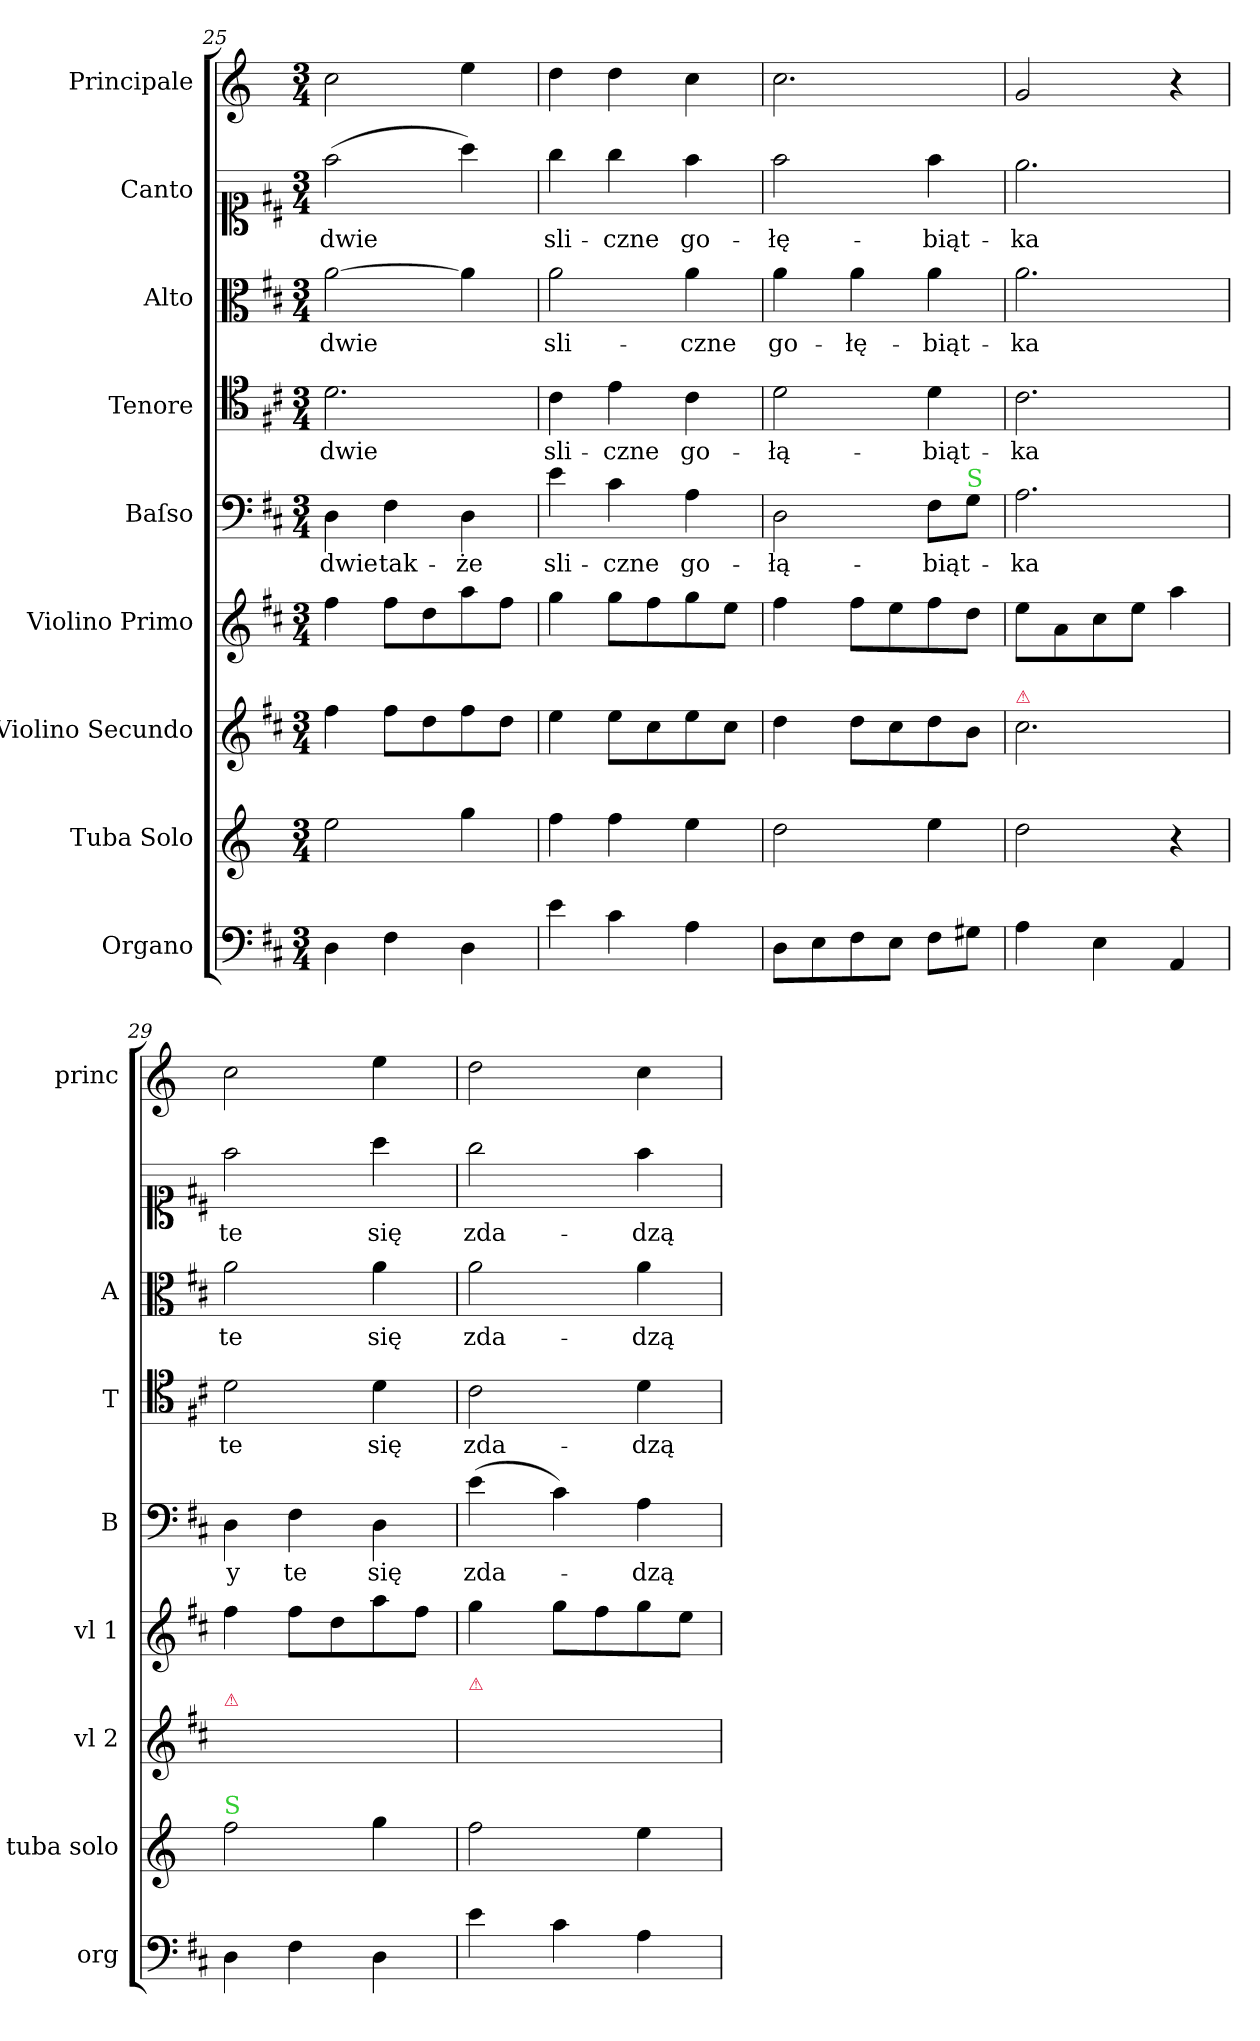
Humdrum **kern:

**kern	**kern	**kern	**kern	**kern	**text	**kern	**text	**kern	**text	**kern	**text	**kern
*part9	*part8	*part7	*part6	*part5	*part5	*part4	*part4	*part3	*part3	*part2	*part2	*part1
*staff9	*staff8	*staff7	*staff6	*staff5	*staff5	*staff4	*staff4	*staff3	*staff3	*staff2	*staff2	*staff1
*I"Organo	*I"Tuba Solo	*I"Violino Secundo	*I"Violino Primo	*I"Baſso	*	*I"Tenore	*	*I"Alto	*	*I"Canto	*	*I"Principale
*I'org	*I'tuba solo	*I'vl 2	*I'vl 1	*I'B	*	*I'T	*	*I'A	*	*	*	*I'princ
*clefF4	*clefG2	*clefG2	*clefG2	*clefF4	*	*clefC4	*	*clefC3	*	*clefC1	*	*clefG2
*	*ITrd-1c-2	*	*	*	*	*	*	*	*	*	*	*ITrd-1c-2
*k[f#c#]	*k[f#c#]	*k[f#c#]	*k[f#c#]	*k[f#c#]	*	*k[f#c#]	*	*k[f#c#]	*	*k[f#c#]	*	*k[f#c#]
*M3/4	*M3/4	*M3/4	*M3/4	*M3/4	*	*M3/4	*	*M3/4	*	*M3/4	*	*M3/4
=25	=25	=25	=25	=25	=25	=25	=25	=25	=25	=25	=25	=25
4D\	2ff#\	4ff#\	4ff#\	4D\	dwie	2.d\	dwie	[2a\	dwie	(>2ff#\	dwie	2dd\
4F#\	.	8ff#\L	8ff#\L	4F#\	tak-	.	.	.	.	.	.	.
.	.	8dd\	8dd\	.	.	.	.	.	.	.	.	.
4D\	4aa\	8ff#\	8aa\	4D\	-że	.	.	4a\]	.	4aa\)	.	4ff#\
.	.	8dd\J	8ff#\J	.	.	.	.	.	.	.	.	.
=26	=26	=26	=26	=26	=26	=26	=26	=26	=26	=26	=26	=26
4e\	4gg\	4ee\	4gg\	4e\	sli-	4c#\	sli-	2a\	sli-	4gg\	sli-	4ee\
4c#\	4gg\	8ee\L	8gg\L	4c#\	-czne	4e\	-czne	.	.	4gg\	-czne	4ee\
.	.	8cc#\	8ff#\	.	.	.	.	.	.	.	.	.
4A\	4ff#\	8ee\	8gg\	4A\	go-	4c#\	go-	4a\	-czne	4ff#\	go-	4dd\
.	.	8cc#\J	8ee\J	.	.	.	.	.	.	.	.	.
=27	=27	=27	=27	=27	=27	=27	=27	=27	=27	=27	=27	=27
8D\L	2ee\	4dd\	4ff#\	2D\	-łą-	2d\	-łą-	4a\	go-	2ff#\	-łę-	2.dd\
8E\	.	.	.	.	.	.	.	.	.	.	.	.
8F#\	.	8dd\L	8ff#\L	.	.	.	.	4a\	-łę-	.	.	.
8E\J	.	8cc#\	8ee\	.	.	.	.	.	.	.	.	.
8F#\L	4ff#\	8dd\	8ff#\	8F#\L	-biąt-	4d\	-biąt-	4a\	-biąt-	4ff#\	-biąt-	.
!	!	!	!	!LO:TX:a:color=limegreen:t=S	!	!	!	!	!	!	!	!
8G#X\J	.	8b\J	8dd\J	8G\J	.	.	.	.	.	.	.	.
=28	=28	=28	=28	=28	=28	=28	=28	=28	=28	=28	=28	=28
!	!	!LO:TX:a:color=crimson:t=⚠	!	!	!	!	!	!	!	!	!	!
4A\	2ee\	2.cc#\	8ee\L	2.A\	-ka	2.c#\	-ka	2.a\	-ka	2.ee\	-ka	2a/
.	.	.	8a\	.	.	.	.	.	.	.	.	.
4E\	.	.	8cc#\	.	.	.	.	.	.	.	.	.
.	.	.	8ee\J	.	.	.	.	.	.	.	.	.
4AA/	4r	.	4aa\	.	.	.	.	.	.	.	.	4r
=29	=29	=29	=29	=29	=29	=29	=29	=29	=29	=29	=29	=29
!	!	!LO:TX:a:color=crimson:t=⚠	!	!	!	!	!	!	!	!	!	!
!	!LO:TX:a:color=limegreen:t=S	!	!	!	!	!	!	!	!	!	!	!
4D\	2gg\	4ff#\yy	4ff#\	4D\	y	2d\	te	2a\	te	2ff#\	te	2dd\
4F#\	.	8ff#\Lyy	8ff#\L	4F#\	te	.	.	.	.	.	.	.
.	.	8dd\yy	8dd\	.	.	.	.	.	.	.	.	.
4D\	4aa\	8ee\yy	8aa\	4D\	się	4d\	się	4a\	się	4aa\	się	4ff#\
.	.	8cc#\Jyy	8ff#\J	.	.	.	.	.	.	.	.	.
=30	=30	=30	=30	=30	=30	=30	=30	=30	=30	=30	=30	=30
!	!	!LO:TX:a:color=crimson:t=⚠	!	!	!	!	!	!	!	!	!	!
4e\	2gg\	8dd\Lyy	4gg\	(>4e\	zda-	2c#\	zda-	2a\	zda-	2gg\	zda-	2ee\
.	.	8d/yy	.	.	.	.	.	.	.	.	.	.
4c#\	.	8f#/yy	8gg\L	4c#\)	.	.	.	.	.	.	.	.
.	.	8a/Jyy	8ff#\	.	.	.	.	.	.	.	.	.
4A\	4ff#\	4dd\yy	8gg\	4A\	-dzą	4d\	-dzą	4a\	-dzą	4ff#\	-dzą	4dd\
.	.	.	8ee\J	.	.	.	.	.	.	.	.	.
=	=	=	=	=	=	=	=	=	=	=	=	=
*-	*-	*-	*-	*-	*-	*-	*-	*-	*-	*-	*-	*-
